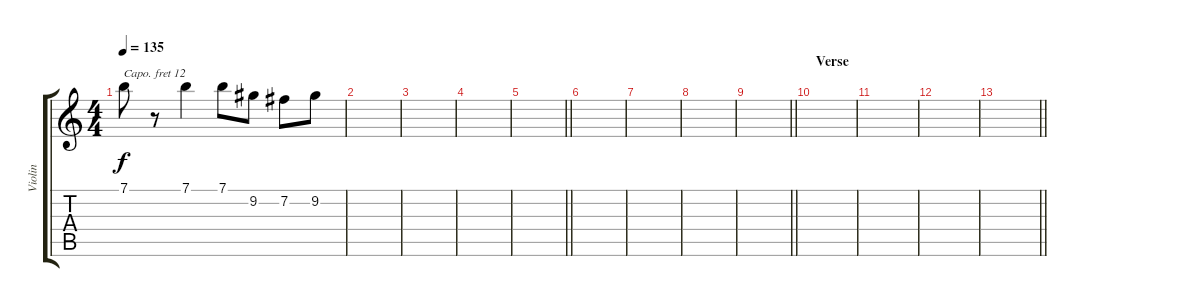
\track ("Violin" "Violin") {instrument violin}
\staff {score tabs}
\capo 12
\tuning (E4 B3 G3 D3 A2 E2) {hide}
\ts (4 4)
\tempo 135
\clef g2
\ks c
7.1.8{dy f} r.8 7.1.4 7.1.8 9.2.8 7.2.8 9.2.8 |
|
|
|
\barLineRight lightlight
|
|
|
|
\barLineRight lightlight
|
\section ("" "Verse")
|
|
|
\barLineRight lightlight
